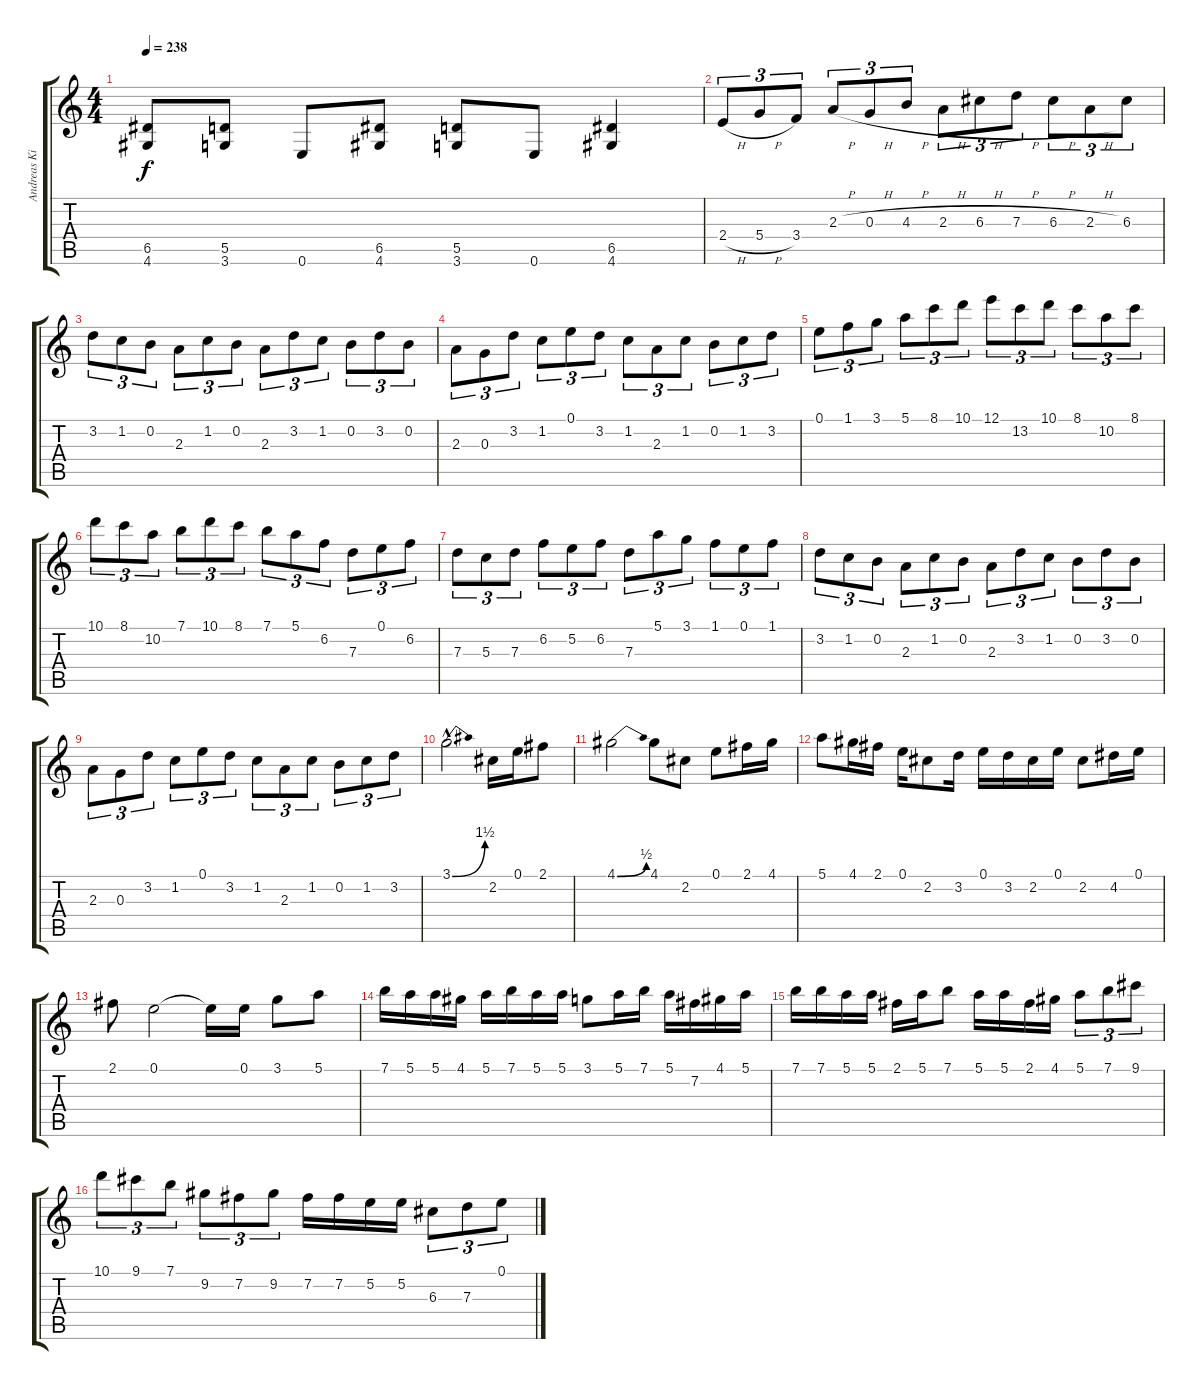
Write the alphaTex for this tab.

\track ("Andreas Kisser" "Andreas Ki") {instrument distortionguitar}
\staff {score tabs}
\tuning (E4 B3 G3 D3 A2 E2) {hide}
\ts (4 4)
\tempo 238
\clef g2
\ks c
(6.5 4.6).8{dy f} (5.5 3.6).8 0.6.8 (6.5 4.6).8 (5.5 3.6).8 0.6.8 (6.5 4.6).4 |
2.4{h}.8{tu (3 2)} 5.4{h}.8{tu (3 2)} 3.4.8{tu (3 2)} 2.3{h}.8{tu (3 2)} 0.3{h}.8{tu (3 2)} 4.3{h}.8{tu (3 2)} 2.3{h}.8{tu (3 2)} 6.3{h}.8{tu (3 2)} 7.3{h}.8{tu (3 2)} 6.3{h}.8{tu (3 2)} 2.3{h}.8{tu (3 2)} 6.3.8{tu (3 2)} |
3.2.8{tu (3 2)} 1.2.8{tu (3 2)} 0.2.8{tu (3 2)} 2.3.8{tu (3 2)} 1.2.8{tu (3 2)} 0.2.8{tu (3 2)} 2.3.8{tu (3 2)} 3.2.8{tu (3 2)} 1.2.8{tu (3 2)} 0.2.8{tu (3 2)} 3.2.8{tu (3 2)} 0.2.8{tu (3 2)} |
2.3.8{tu (3 2)} 0.3.8{tu (3 2)} 3.2.8{tu (3 2)} 1.2.8{tu (3 2)} 0.1.8{tu (3 2)} 3.2.8{tu (3 2)} 1.2.8{tu (3 2)} 2.3.8{tu (3 2)} 1.2.8{tu (3 2)} 0.2.8{tu (3 2)} 1.2.8{tu (3 2)} 3.2.8{tu (3 2)} |
0.1.8{tu (3 2)} 1.1.8{tu (3 2)} 3.1.8{tu (3 2)} 5.1.8{tu (3 2)} 8.1.8{tu (3 2)} 10.1.8{tu (3 2)} 12.1.8{tu (3 2)} 13.2.8{tu (3 2)} 10.1.8{tu (3 2)} 8.1.8{tu (3 2)} 10.2.8{tu (3 2)} 8.1.8{tu (3 2)} |
10.1.8{tu (3 2)} 8.1.8{tu (3 2)} 10.2.8{tu (3 2)} 7.1.8{tu (3 2)} 10.1.8{tu (3 2)} 8.1.8{tu (3 2)} 7.1.8{tu (3 2)} 5.1.8{tu (3 2)} 6.2.8{tu (3 2)} 7.3.8{tu (3 2)} 0.1.8{tu (3 2)} 6.2.8{tu (3 2)} |
7.3.8{tu (3 2)} 5.3.8{tu (3 2)} 7.3.8{tu (3 2)} 6.2.8{tu (3 2)} 5.2.8{tu (3 2)} 6.2.8{tu (3 2)} 7.3.8{tu (3 2)} 5.1.8{tu (3 2)} 3.1.8{tu (3 2)} 1.1.8{tu (3 2)} 0.1.8{tu (3 2)} 1.1.8{tu (3 2)} |
3.2.8{tu (3 2)} 1.2.8{tu (3 2)} 0.2.8{tu (3 2)} 2.3.8{tu (3 2)} 1.2.8{tu (3 2)} 0.2.8{tu (3 2)} 2.3.8{tu (3 2)} 3.2.8{tu (3 2)} 1.2.8{tu (3 2)} 0.2.8{tu (3 2)} 3.2.8{tu (3 2)} 0.2.8{tu (3 2)} |
2.3.8{tu (3 2)} 0.3.8{tu (3 2)} 3.2.8{tu (3 2)} 1.2.8{tu (3 2)} 0.1.8{tu (3 2)} 3.2.8{tu (3 2)} 1.2.8{tu (3 2)} 2.3.8{tu (3 2)} 1.2.8{tu (3 2)} 0.2.8{tu (3 2)} 1.2.8{tu (3 2)} 3.2.8{tu (3 2)} |
3.1{be (bend 0 0 60 6) hac}.2{d} 2.2.16 0.1.16 2.1.8 |
4.1{be (bend 0 0 60 2)}.2 4.1.8 2.2.8 0.1.8 2.1.16 4.1.16 |
5.1.8 4.1.16 2.1.16 0.1.16 2.2.8 3.2.16 0.1.16 3.2.16 2.2.16 0.1.16 2.2.8 4.2.16 0.1.16 |
2.1.8 0.1.2 0.1{t}.16 0.1.16 3.1.8 5.1.8 |
7.1.16 5.1.16 5.1.16 4.1.16 5.1.16 7.1.16 5.1.16 5.1.16 3.1.8 5.1.16 7.1.16 5.1.16 7.2.16 4.1.16 5.1.16 |
7.1.16 7.1.16 5.1.16 5.1.16 2.1.16 5.1.16 7.1.8 5.1.16 5.1.16 2.1.16 4.1.16 5.1.8{tu (3 2)} 7.1.8{tu (3 2)} 9.1.8{tu (3 2)} |
10.1.8{tu (3 2)} 9.1.8{tu (3 2)} 7.1.8{tu (3 2)} 9.2.8{tu (3 2)} 7.2.8{tu (3 2)} 9.2.8{tu (3 2)} 7.2.16 7.2.16 5.2.16 5.2.16 6.3.8{tu (3 2)} 7.3.8{tu (3 2)} 0.1.8{tu (3 2)}
